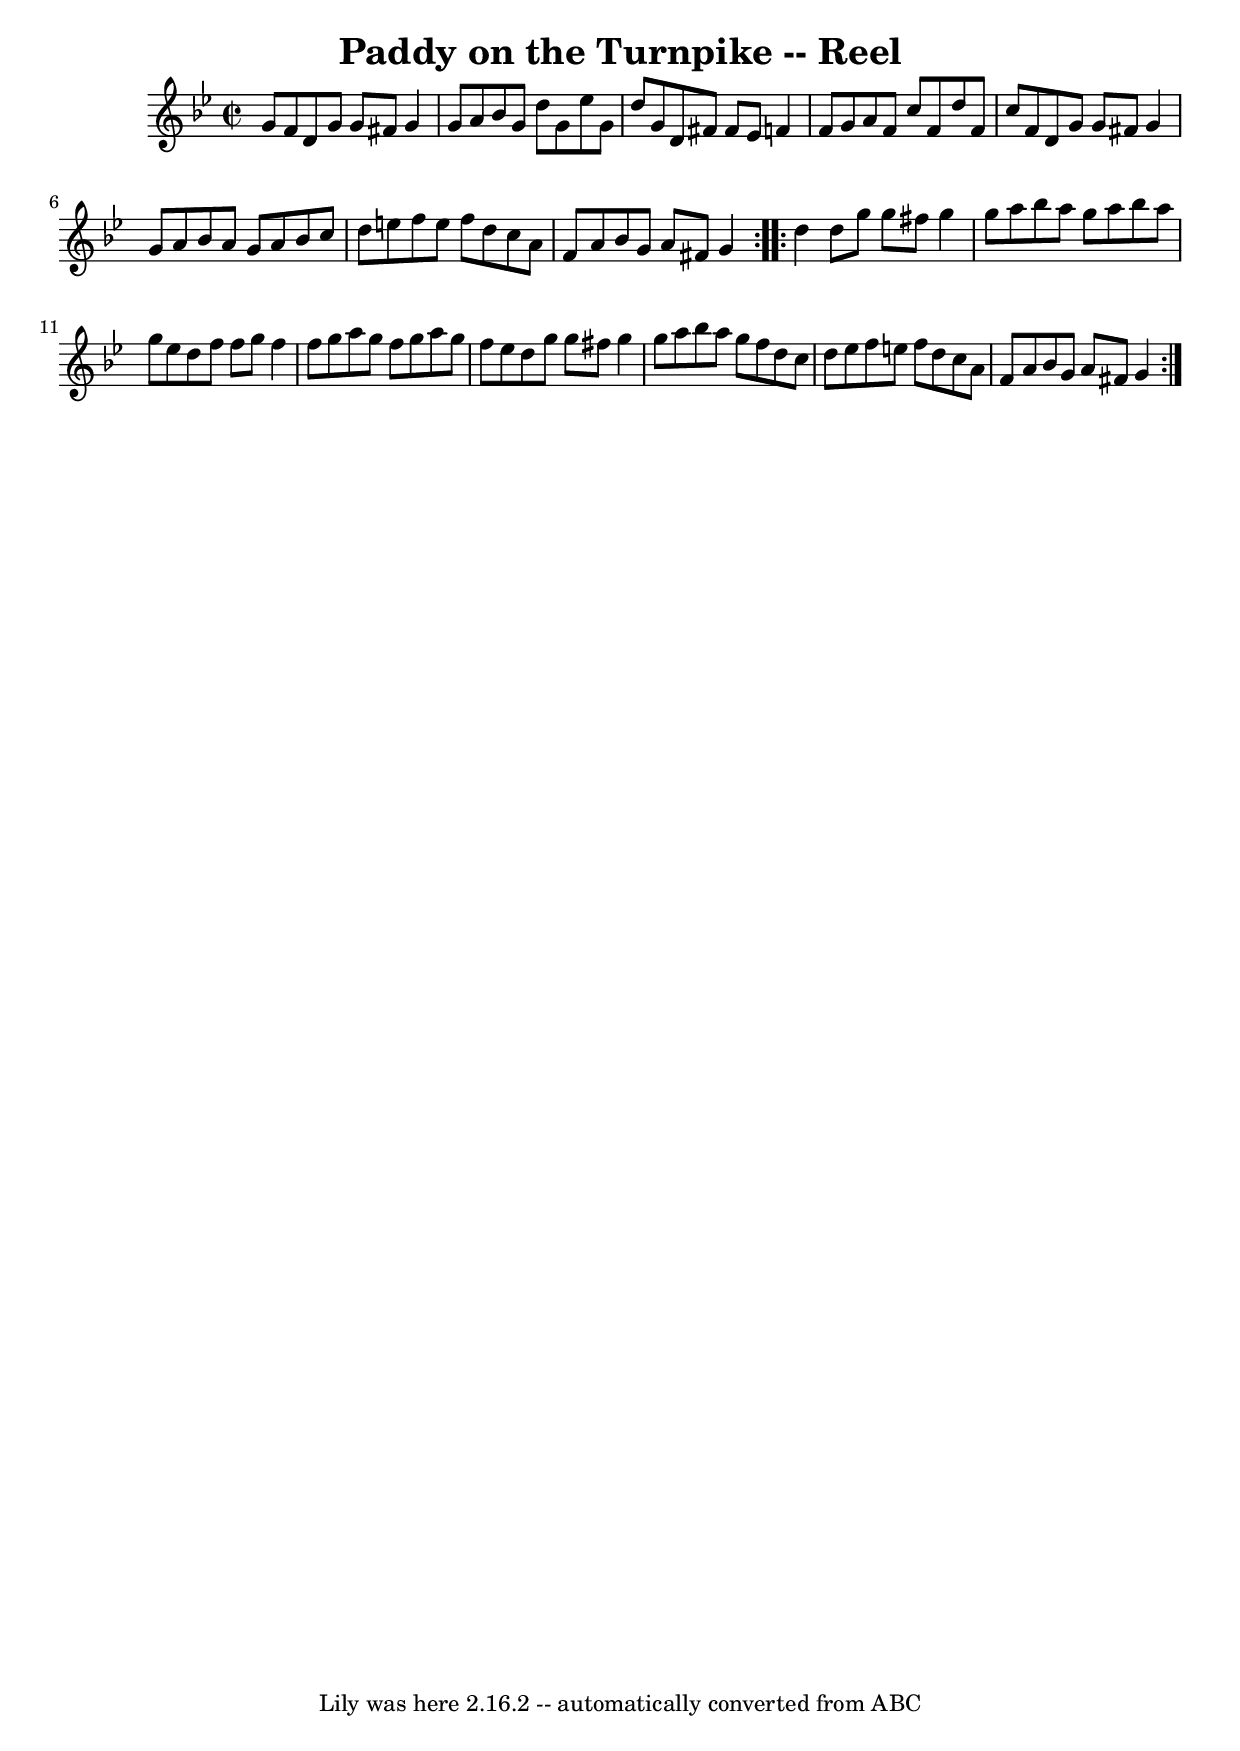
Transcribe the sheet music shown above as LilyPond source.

\version "2.7.40"
\include "Mammoth.ily"
\header {
	%% book = "Ryan's Mammoth Collection"
	crossRefNumber = "1"
	footnotes = "\\\\167"
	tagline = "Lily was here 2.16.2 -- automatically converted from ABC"
	title = "Paddy on the Turnpike -- Reel"
}
voicedefault =  {


\repeat volta 2 {
\override Staff.TimeSignature #'style = #'C
 \time 2/2 
\key g \minor g'8 f'8  |
 d'8 g'8 g'8 fis'8  
 g'4 g'8 a'8    |
 bes'8 g'8 d''8 g'8 ees''8 g'8  
 d''8 g'8    |
 d'8 fis'8 fis'8 ees'8 f'!4 f'8    
g'8    |
 a'8 f'8 c''8 f'8 d''8 f'8 c''8 f'8    
|
 d'8 g'8 g'8 fis'8 g'4 g'8 a'8    |
   
bes'8 a'8 g'8 a'8 bes'8 c''8 d''8 e''8    |
 f''8  
 e''8 f''8 d''8 c''8 a'8 f'8 a'8    |
 bes'8 g'8  
 a'8 fis'8 g'4  } \repeat volta 2 { d''4  |
 d''8 g''8  
 g''8 fis''8 g''4 g''8 a''8    |
 bes''8 a''8 g''8   
 a''8 bes''8 a''8 g''8 ees''8    |
 d''8 f''8 f''8    
g''8 f''4 f''8 g''8    |
 a''8 g''8 f''8 g''8 a''8 
 g''8 f''8 ees''8    |
 d''8 g''8 g''8 fis''8    
g''4 g''8 a''8    |
 bes''8 a''8 g''8 f''8 d''8    
c''8 d''8 ees''8    |
 f''8 e''8 f''8 d''8 c''8    
a'8 f'8 a'8    |
 bes'8 g'8 a'8 fis'8 g'4  }   
}

\score{
    <<

	\context Staff="default"
	{
	    \voicedefault 
	}

    >>
	\layout {
	}
	\midi {}
}
